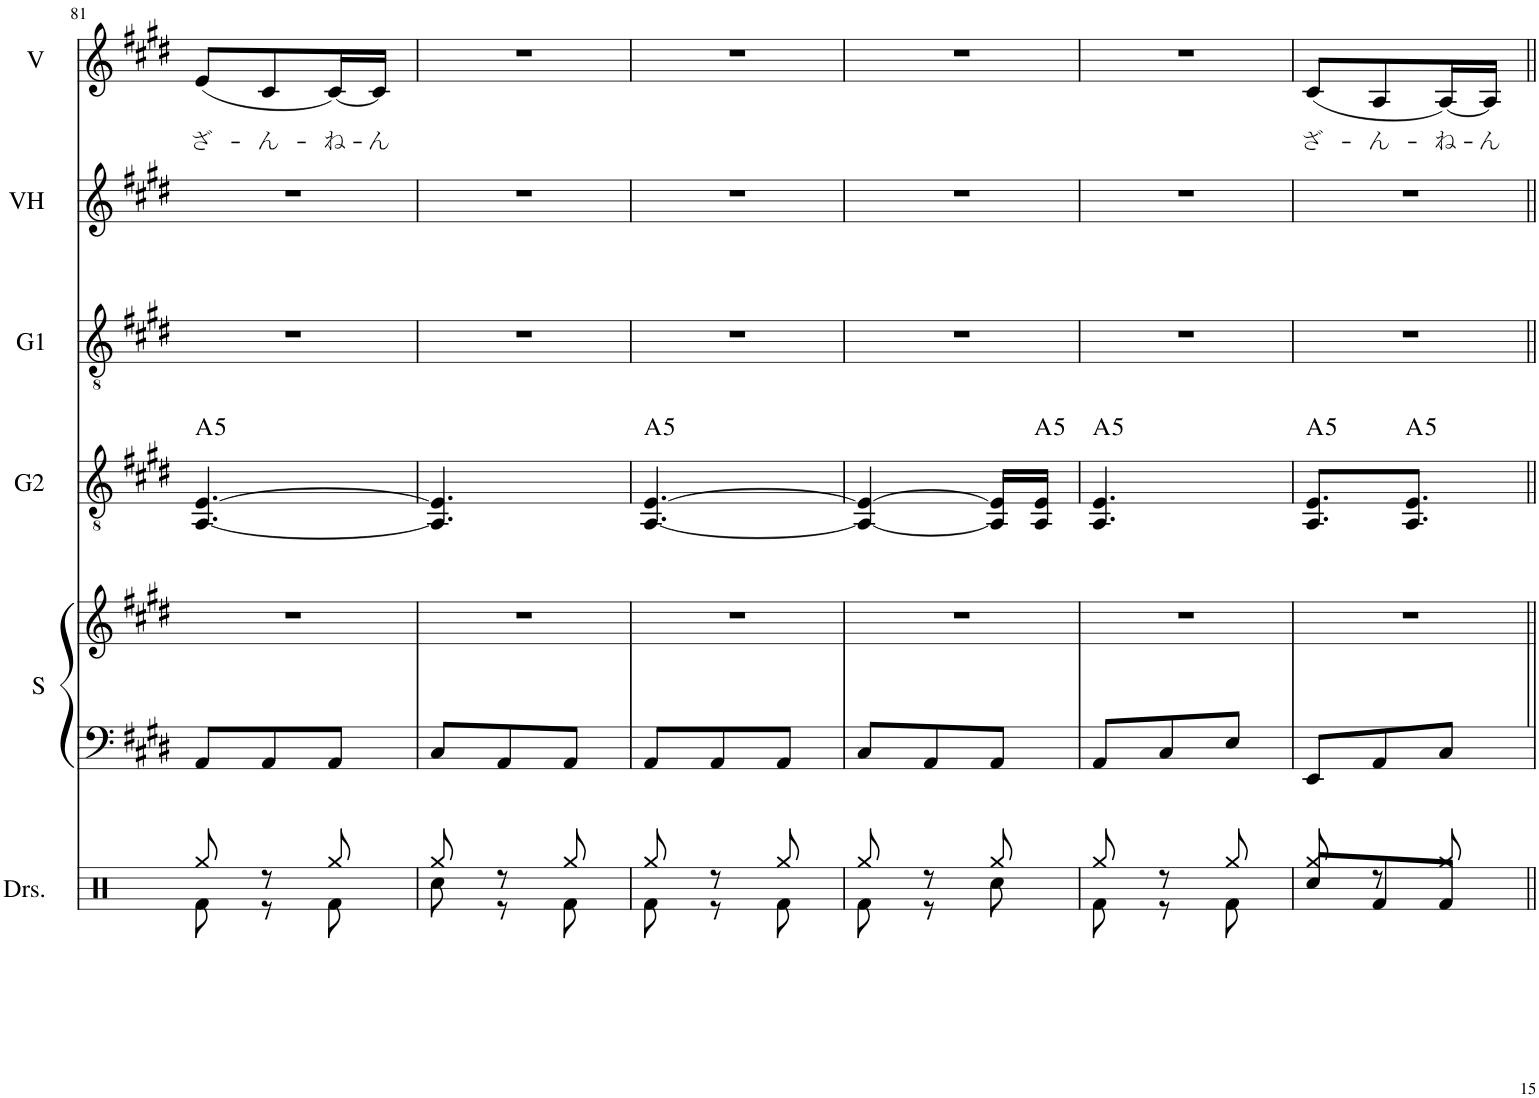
**kern	**kern	**kern	**kern	**harte	**kern	**kern	**kern	**text
*part6	*part5	*part5	*part4	*part4	*part3	*part2	*part1	*part1
*staff7	*staff6	*staff5	*staff4	*	*staff3	*staff2	*staff1	*staff1
*I"Drumset	*I"Synth	*	*I"Guitar 2	*	*I"Guitar 1	*I"Voice Harmony	*I"Voice	*
*I'Drs.	*I'S	*	*I'G2	*	*I'G1	*I'VH	*I'V	*
!!LO:PB:g=z
*clefX	*clefF4	*clefG2	*clefGv2	*	*clefGv2	*clefG2	*clefG2	*
*k[f#c#g#d#]	*k[f#c#g#d#]	*k[f#c#g#d#]	*k[f#c#g#d#]	*	*k[f#c#g#d#]	*k[f#c#g#d#]	*k[f#c#g#d#]	*
*M3/8	*M3/8	*M3/8	*M3/8	*	*M3/8	*M3/8	*M3/8	*
=81	=81	=81	=81	=81	=81	=81	=81	=81
*^	*	*	*	*	*	*	*	*
!	!	!	!	!	!LO:H:kt=5	!	!	!	!LO:LY:b
8Rgg/	8Rf\	8AA/L	4.r	[4.AA/ [4.E/	A:(1,5)	4.r	4.r	(8e/L	ざ-
!	!	!	!	!	!	!	!	!	!LO:LY:b
8r	8r	8AA/	.	.	.	.	.	8c#/	-ん-
!	!	!	!	!	!	!	!	!	!LO:LY:b
8Rgg/	8Rf\	8AA/J	.	.	.	.	.	[16c#/L)	-ね-
!	!	!	!	!	!	!	!	!	!LO:LY:b
.	.	.	.	.	.	.	.	16c#/JJ]	-ん
=82	=82	=82	=82	=82	=82	=82	=82	=82	=82
8Rgg/	8Rcc\	8C#/L	4.r	4.AA/] 4.E/]	.	4.r	4.r	4.r	.
8r	8r	8AA/	.	.	.	.	.	.	.
8Rgg/	8Rf\	8AA/J	.	.	.	.	.	.	.
=83	=83	=83	=83	=83	=83	=83	=83	=83	=83
!	!	!	!	!	!LO:H:kt=5	!	!	!	!
8Rgg/	8Rf\	8AA/L	4.r	[4.AA/ [4.E/	A:(1,5)	4.r	4.r	4.r	.
8r	8r	8AA/	.	.	.	.	.	.	.
8Rgg/	8Rf\	8AA/J	.	.	.	.	.	.	.
=84	=84	=84	=84	=84	=84	=84	=84	=84	=84
8Rgg/	8Rf\	8C#/L	4.r	4AA/_ 4E/_	.	4.r	4.r	4.r	.
8r	8r	8AA/	.	.	.	.	.	.	.
8Rgg/	8Rcc\	8AA/J	.	16AA/] 16E/]LL	.	.	.	.	.
!	!	!	!	!	!LO:H:kt=5	!	!	!	!
.	.	.	.	16AA/ 16E/JJ	A:(1,5)	.	.	.	.
=85	=85	=85	=85	=85	=85	=85	=85	=85	=85
!	!	!	!	!	!LO:H:kt=5	!	!	!	!
8Rgg/	8Rf\	8AA/L	4.r	4.AA/ 4.E/	A:(1,5)	4.r	4.r	4.r	.
8r	8r	8C#/	.	.	.	.	.	.	.
8Rgg/	8Rf\	8E/J	.	.	.	.	.	.	.
=86	=86	=86	=86	=86	=86	=86	=86	=86	=86
!	!	!	!	!	!LO:H:kt=5	!	!	!	!LO:LY:b
8Rgg/	8Rcc/L	8EE/L	4.r	8.AA/ 8.E/L	A:(1,5)	4.r	4.r	(8c#/L	ざ-
!	!	!	!	!	!	!	!	!	!LO:LY:b
8r	8Rf/	8AA/	.	.	.	.	.	8A/	-ん-
!	!	!	!	!	!LO:H:kt=5	!	!	!	!
.	.	.	.	8.AA/ 8.E/J	A:(1,5)	.	.	.	.
!	!	!	!	!	!	!	!	!	!LO:LY:b
8Rgg/	8Rf/J	8C#/J	.	.	.	.	.	[16A/L)	-ね-
!	!	!	!	!	!	!	!	!	!LO:LY:b
.	.	.	.	.	.	.	.	16A/JJ]	-ん
*v	*v	*	*	*	*	*	*	*	*
=||	=||	=||	=||	=||	=||	=||	=||	=||
*-	*-	*-	*-	*-	*-	*-	*-	*-
